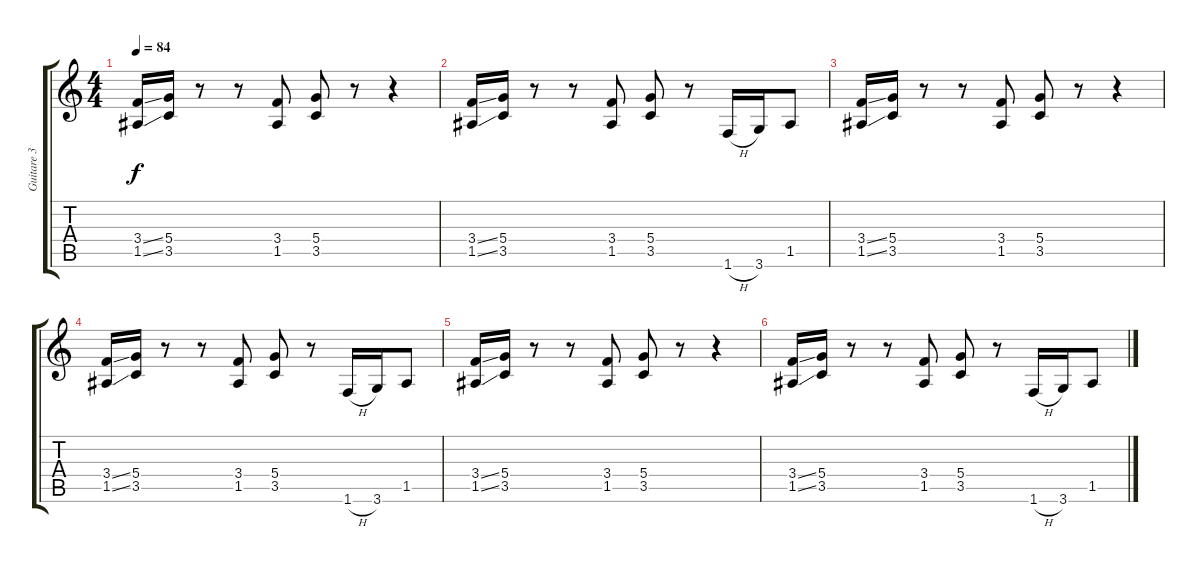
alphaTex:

\track ("Guitare 3" "Guitare 3") {instrument distortionguitar}
\staff {score tabs}
\tuning (E4 B3 G3 D3 A2 E2) {hide}
\ts (4 4)
\tempo 84
\clef g2
\ks c
(3.4{ss} 1.5{ss}).16{dy f} (5.4 3.5).16 r.8 r.8 (3.4 1.5).8 (5.4 3.5).8 r.8 r.4 |
(3.4{ss} 1.5{ss}).16 (5.4 3.5).16 r.8 r.8 (3.4 1.5).8 (5.4 3.5).8 r.8 1.6{h}.16 3.6.16 1.5.8 |
(3.4{ss} 1.5{ss}).16 (5.4 3.5).16 r.8 r.8 (3.4 1.5).8 (5.4 3.5).8 r.8 r.4 |
(3.4{ss} 1.5{ss}).16 (5.4 3.5).16 r.8 r.8 (3.4 1.5).8 (5.4 3.5).8 r.8 1.6{h}.16 3.6.16 1.5.8 |
(3.4{ss} 1.5{ss}).16 (5.4 3.5).16 r.8 r.8 (3.4 1.5).8 (5.4 3.5).8 r.8 r.4 |
(3.4{ss} 1.5{ss}).16 (5.4 3.5).16 r.8 r.8 (3.4 1.5).8 (5.4 3.5).8 r.8 1.6{h}.16 3.6.16 1.5.8
